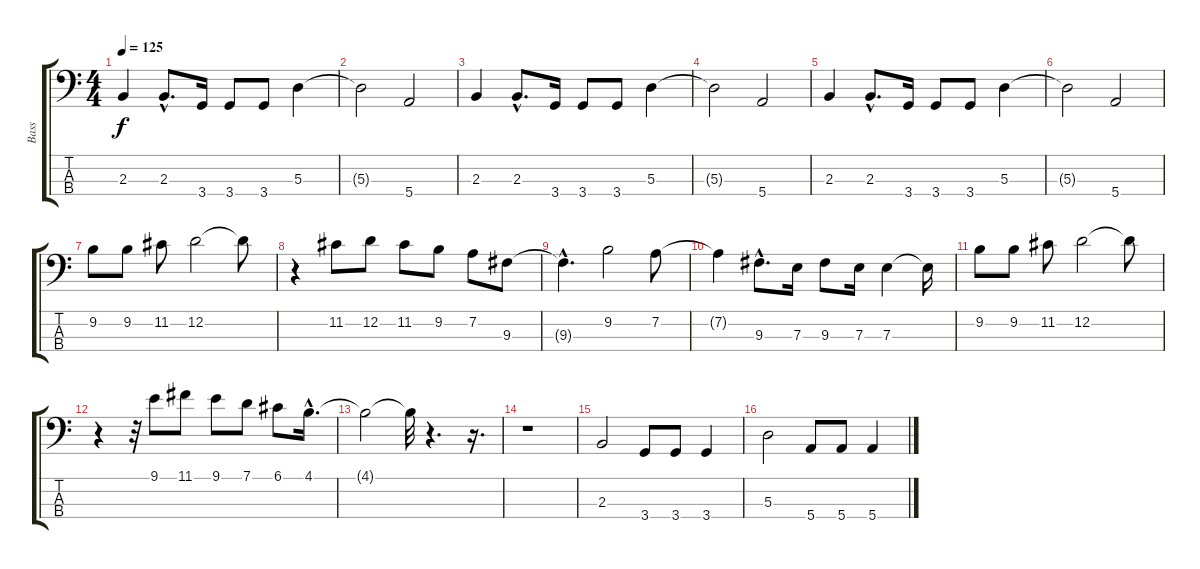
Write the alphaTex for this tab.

\track ("Bass" "Bass") {instrument electricbassfinger}
\staff {score tabs}
\tuning (G2 D2 A1 E1) {hide}
\ts (4 4)
\tempo 125
\clef f4
\ks c
2.3.4{dy f} 2.3{hac}.8{d} 3.4.16 3.4.8 3.4.8 5.3.4 |
5.3{t}.2 5.4.2 |
2.3.4 2.3{hac}.8{d} 3.4.16 3.4.8 3.4.8 5.3.4 |
5.3{t}.2 5.4.2 |
2.3.4 2.3{hac}.8{d} 3.4.16 3.4.8 3.4.8 5.3.4 |
5.3{t}.2 5.4.2 |
9.2.8 9.2.8 11.2.8 12.2.2 12.2{t}.8 |
r.4 11.2.8 12.2.8 11.2.8 9.2.8 7.2.8 9.3.8 |
9.3{hac t}.4{d} 9.2.2 7.2.8 |
7.2{t}.4 9.3{hac}.8{d} 7.3.16 9.3.8 7.3.16 7.3.4 7.3{t}.16 |
9.2.8 9.2.8 11.2.8 12.2.2 12.2{t}.8 |
r.4 r.32 9.1.8 11.1.8 9.1.8 7.1.8 6.1.8 4.1{hac}.16{d} |
4.1{t}.2 4.1{t}.32 r.4{d} r.16{d} |
r.1 |
2.3.2 3.4.8 3.4.8 3.4.4 |
5.3.2 5.4.8 5.4.8 5.4.4
